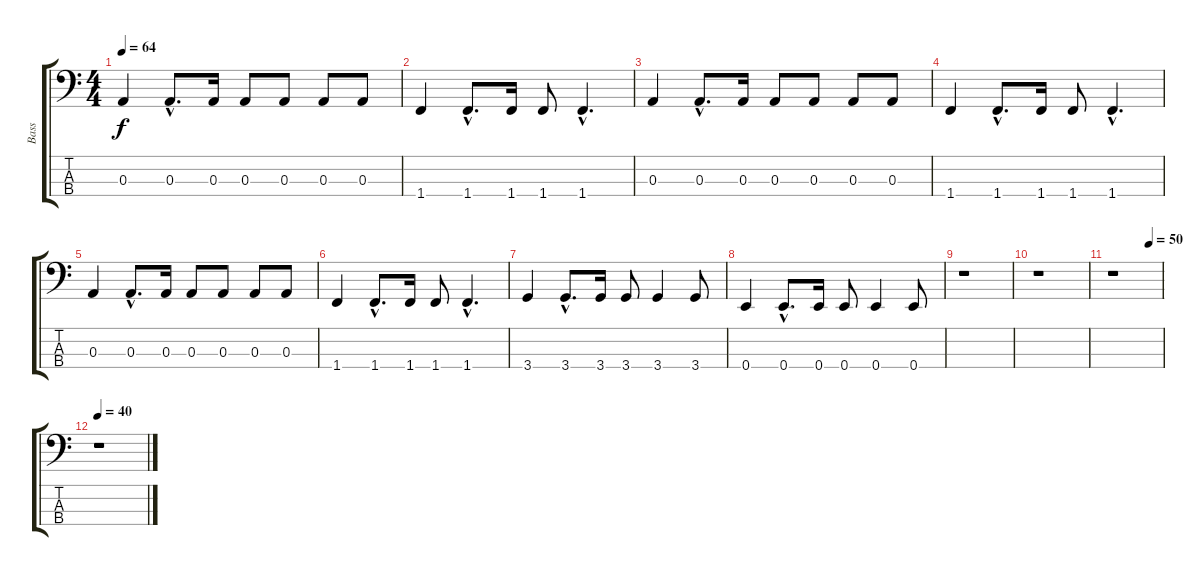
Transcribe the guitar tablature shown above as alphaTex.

\track ("Bass" "Bass") {instrument electricbassfinger}
\staff {score tabs}
\tuning (G2 D2 A1 E1) {hide}
\ts (4 4)
\tempo 64
\clef f4
\ks c
0.3.4{dy f} 0.3{hac}.8{d} 0.3.16 0.3.8 0.3.8 0.3.8 0.3.8 |
1.4.4 1.4{hac}.8{d} 1.4.16 1.4.8 1.4{hac}.4{d} |
0.3.4 0.3{hac}.8{d} 0.3.16 0.3.8 0.3.8 0.3.8 0.3.8 |
1.4.4 1.4{hac}.8{d} 1.4.16 1.4.8 1.4{hac}.4{d} |
0.3.4 0.3{hac}.8{d} 0.3.16 0.3.8 0.3.8 0.3.8 0.3.8 |
1.4.4 1.4{hac}.8{d} 1.4.16 1.4.8 1.4{hac}.4{d} |
3.4.4 3.4{hac}.8{d} 3.4.16 3.4.8 3.4.4 3.4.8 |
0.4.4 0.4{hac}.8{d} 0.4.16 0.4.8 0.4.4 0.4.8 |
r.1 |
r.1 |
\tempo (50 0.75)
r.1 |
\tempo 40
r.1
